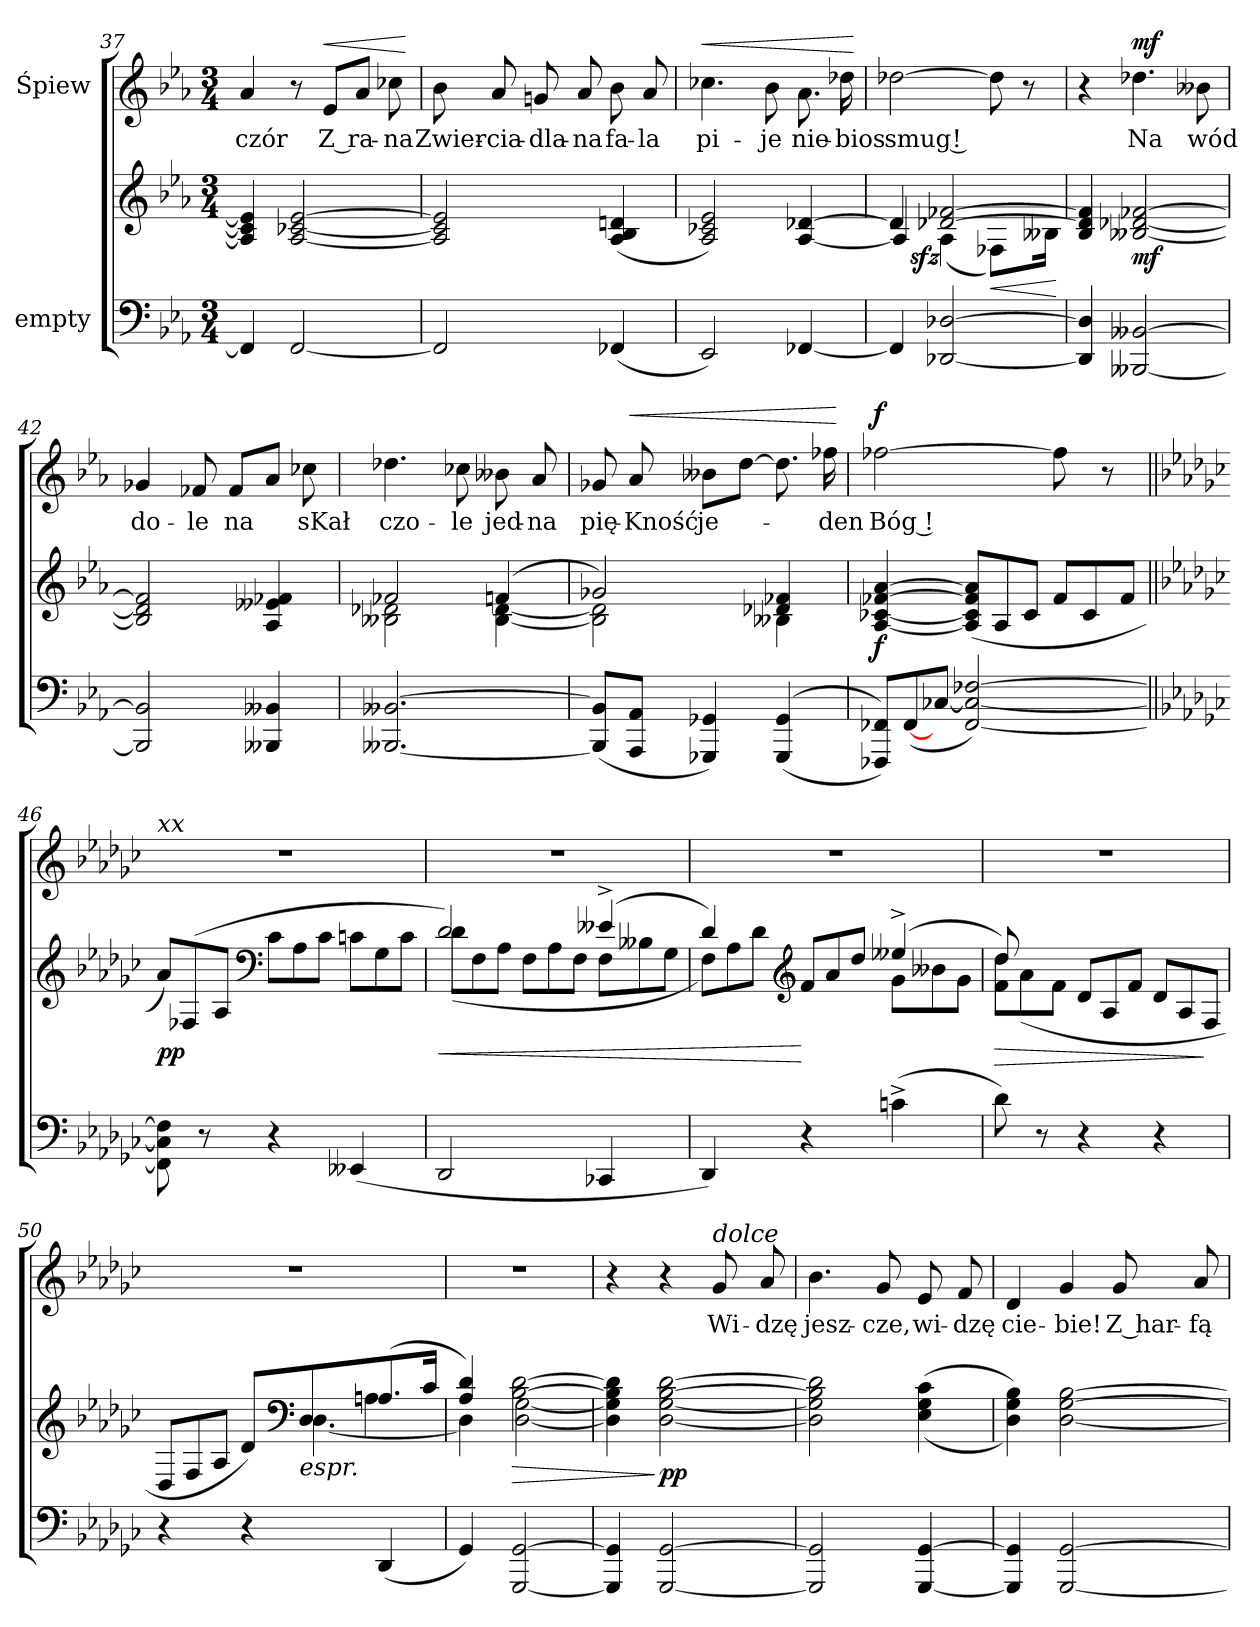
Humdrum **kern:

**kern	**kern	**dynam	**kern	**text	**dynam
*part2	*part2	*part2	*part1	*part1	*part1
*staff3	*staff2	*staff2/3	*staff1	*staff1	*staff1
*I"empty	*	*	*I"Śpiew	*	*
*clefF4	*clefG2	*	*clefG2	*	*
*k[b-e-a-]	*k[b-e-a-]	*	*k[b-e-a-]	*	*
*M3/4	*M3/4	*	*M3/4	*	*
=37	=37	=37	=37	=37	=37
4FF/]	4A-]/ 4c-]/ 4e-]/	.	4a-/	-czór	.
[2FF/	[2A-/ [2c-X/ [2e-/	.	8r	.	.
!	!	!	!	!	!LO:HP:a
.	.	.	8e-/L	Z ra-	<
.	.	.	8a-/J	.	.
.	.	.	8cc-X\	-na	.
.	.	.	.	.	[
=38	=38	=38	=38	=38	=38
2FF/]	2A-]/ 2c-]/ 2e-]/	.	8b-\	Zwier-	.
.	.	.	8a-/	-cia-	.
.	.	.	8gn/	-dla-	.
.	.	.	8a-/	-na	.
(4FF-X/	(>4A-/ 4B-/ 4dn/	.	8b-\	fa-	.
.	.	.	8a-/	-la	.
=39	=39	=39	=39	=39	=39
!	!	!	!	!	!LO:HP:a
2EE-/)	2A-/ 2c-X/ 2e-/)	.	4.cc-X\	pi-	<
.	.	.	8b-\	-je	.
[4FF-X/	[4A-/ [4d-X/	.	8.a-\	nie-	.
.	.	.	16dd-X\	-bios	.
.	.	.	.	.	[
=40	=40	=40	=40	=40	=40
*	*^	*	*	*	*
4FF-/]	4d-/]	4A-/]	.	[2dd-X\	smug !	.
!	!	!	!LO:DY:rj	!	!	!
[2DD-X/ [2D-X/	[2d-X/ [2f-X/	(4A-\	sfz	.	.	.
!	!	!LO:N:vis=8	!	!	!	!
.	.	8.F-X\L)	<	8dd-\]	.	.
.	.	.	.	8r	.	.
.	.	16B--X\Jk	.	.	.	.
*	*v	*v	*	*	*	*
.	.	[	.	.	.
=41	=41	=41	=41	=41	=41
4DD-]/ 4D-]/	4B-/ 4d-]/ 4f-]/	.	4r	.	.
!	!	!	!	!	!LO:DY:a
[2BBB--X/ [2BB--X/	[2B--X/ [2d-X/ [2f-X/	mf	4.dd-X\	Na	mf
.	.	.	8b--X\	wód	.
=42	=42	=42	=42	=42	=42
2BBB--]/ 2BB--]/	2B--]/ 2d-]/ 2f-]/	.	4g-X/	do-	.
.	.	.	8f-X/	-le	.
.	.	.	8f-/L	na	.
4BBB--X/ 4BB--X/	4A-/ 4e--X/ 4f-X/	.	8a-/J	.	.
.	.	.	8cc-X\	sKał	.
=43	=43	=43	=43	=43	=43
*	*^	*	*	*	*
[2.BBB--X/ [2.BB--X/	2f-X/	2B--X\ 2d-X\	.	4.dd-X\	czo-	.
.	.	.	.	8cc-X\	-le	.
.	(4fn/	[4B--\ [4d-\	.	8b--X\	jed-	.
.	.	.	.	8a-/	-na	.
=44	=44	=44	=44	=44	=44	=44
(8BBB--]/ 8BB--]/L	2g-X/)	2B--]\ 2d-]\	.	8g-X/	pię-	.
!	!	!	!	!	!	!LO:HP:a
8AAA-/ 8AA-/J	.	.	.	8a-/	-Kność	<
4GGG-X/ 4GG-X/)	.	.	.	8b--X\L	je-	.
.	.	.	.	[8dd\J	.	.
(<(>4GGG-/ 4GG-/	4d-X/ 4f-X/	4B--X\	.	8.dd\]	.	.
.	.	.	.	16ff-X\	-den	.
*	*v	*v	*	*	*	*
.	.	.	.	.	[
=45	=45	=45	=45	=45	=45
*Xtuplet	*	*	*	*	*
!	!	!	!	!	!LO:DY:a
12FFF-X/ 12FF-X/L))	[4A-/ [4c-X/ [4f-X/ [4a-/	f	[2ff-X\	Bóg !	f
([12FF-/	.	.	.	.	.
[12C-X/J	.	.	.	.	.
*	*Xtuplet	*	*	*	*
[2FF-/ 2C-_/ [2F-X/)	(>12A-]/ 12c-]/ 12f-]/ 12a-]/L	.	.	.	.
.	12A-/	.	.	.	.
.	12c-/J	.	.	.	.
.	12f-/L	.	8ff-\]	.	.
.	12c-/	.	.	.	.
.	.	.	8r	.	.
.	12f-/J	.	.	.	.
=46||	=46||	=46||	=46||	=46||	=46||
*k[b-e-a-d-g-c-]	*k[b-e-a-d-g-c-]	*	*k[b-e-a-d-g-c-]	*	*
!	!	!	!LO:TX:a:i:t=xx	!	!
8FF-]\ 8C-]\ 8F-]\	12a-/L)	pp	2.r	.	.
.	(<12F-X/	.	.	.	.
8r	.	.	.	.	.
.	12A-/J	.	.	.	.
*	*clefF4	*	*	*	*
4r	12c-\L	.	.	.	.
.	12A-\	.	.	.	.
.	12c-\J	.	.	.	.
(4EE--X/	12cn\L	.	.	.	.
.	12G-\	.	.	.	.
.	12c\J	.	.	.	.
=47	=47	=47	=47	=47	=47
*	*^	*	*	*	*
2DD-/	2d-/)	(12d-\L	<	2.r	.	.
.	.	12F\	.	.	.	.
.	.	12A-\J	.	.	.	.
.	.	12F\L	.	.	.	.
.	.	12A-\	.	.	.	.
.	.	12F\J	.	.	.	.
4CC-X/	(4e--X^/	12F\L	.	.	.	.
.	.	12B--X\	.	.	.	.
.	.	12G-\J	.	.	.	.
=48	=48	=48	=48	=48	=48	=48
4DD-/)	4d-/)	12F\L)	.	2.r	.	.
.	.	12A-\	.	.	.	.
.	.	12d-\J	.	.	.	.
*	*clefG2	*	*	*	*	*
4r	12f/L	4ryy	[	.	.	.
.	12a-/	.	.	.	.	.
.	12dd-/J	.	.	.	.	.
(4cn^\	(4ee--X^/	12g-\L	.	.	.	.
.	.	12b--X\	.	.	.	.
.	.	12g-\J	.	.	.	.
=49	=49	=49	=49	=49	=49	=49
!	!	!	!LO:HP:b	!	!	!
8d-\)	8dd-/)	12f\ 12dd-\L	>	2.r	.	.
.	.	(>12a-\	.	.	.	.
8r	8ryy	.	.	.	.	.
.	.	12f\J	.	.	.	.
4r	12d-/L	2ryy	.	.	.	.
.	12A-/	.	.	.	.	.
.	12f/J	.	.	.	.	.
4r	12d-/L	.	.	.	.	.
.	12A-/	.	.	.	.	.
.	12F/J	.	]	.	.	.
=50	=50	=50	=50	=50	=50	=50
*	*	*^	*	*	*	*
4r	12D-/L	4.ryy	2ryy	.	2.r	.	.
.	12F/	.	.	.	.	.	.
.	12A-/J	.	.	.	.	.	.
4r	8d-/L)	.	.	.	.	.	.
*	*clefF4	*	*	*	*	*	*
!	!LO:TX:b:i:t=espr.	!	!	!	!	!	!
.	8D-/	[4.D-\	.	.	.	.	.
(4DD-/	(8.An/	.	4An\	.	.	.	.
.	16c-/Jk	.	.	.	.	.	.
*	*	*v	*v	*	*	*	*
=51	=51	=51	=51	=51	=51	=51
4GG-/)	4A-/ 4d-/)	4D-\]	.	2.r	.	.
[2GGG-/ [2GG-/	[2B-\ [2d-\	[2D-\ [2G-\	>	.	.	.
*	*v	*v	*	*	*	*
=52	=52	=52	=52	=52	=52
4GGG-]/ 4GG-]/	4D-]\ 4G-]\ 4B-]\ 4d-]\	.	4r	.	.
[2GGG-/ [2GG-/	[2D-\ [2G-\ [2B-\ [2d-\	] pp	4r	.	.
!	!	!	!LO:TX:a:i:t=dolce	!	!
.	.	.	8g-/	Wi-	.
.	.	.	8a-/	-dzę	.
=53	=53	=53	=53	=53	=53
2GGG-]/ 2GG-]/	2D-]\ 2G-]\ 2B-]\ 2d-]\	.	4.b-\	jesz-	.
.	.	.	8g-/	-cze,	.
[4GGG-/ [4GG-/	(<(>4E-\ 4G-\ 4c-\	.	8e-/	wi-	.
.	.	.	8f/	-dzę	.
=54	=54	=54	=54	=54	=54
4GGG-]/ 4GG-]/	4D-\ 4G-\ 4B-\))	.	4d-/	cie-	.
[2GGG-/ [2GG-/	[2D-\ [2G-\ [2B-\	.	4g-/	-bie!	.
.	.	.	8g-/	Z har-	.
.	.	.	8a-/	-fą	.
=	=	=	=	=	=
*-	*-	*-	*-	*-	*-
